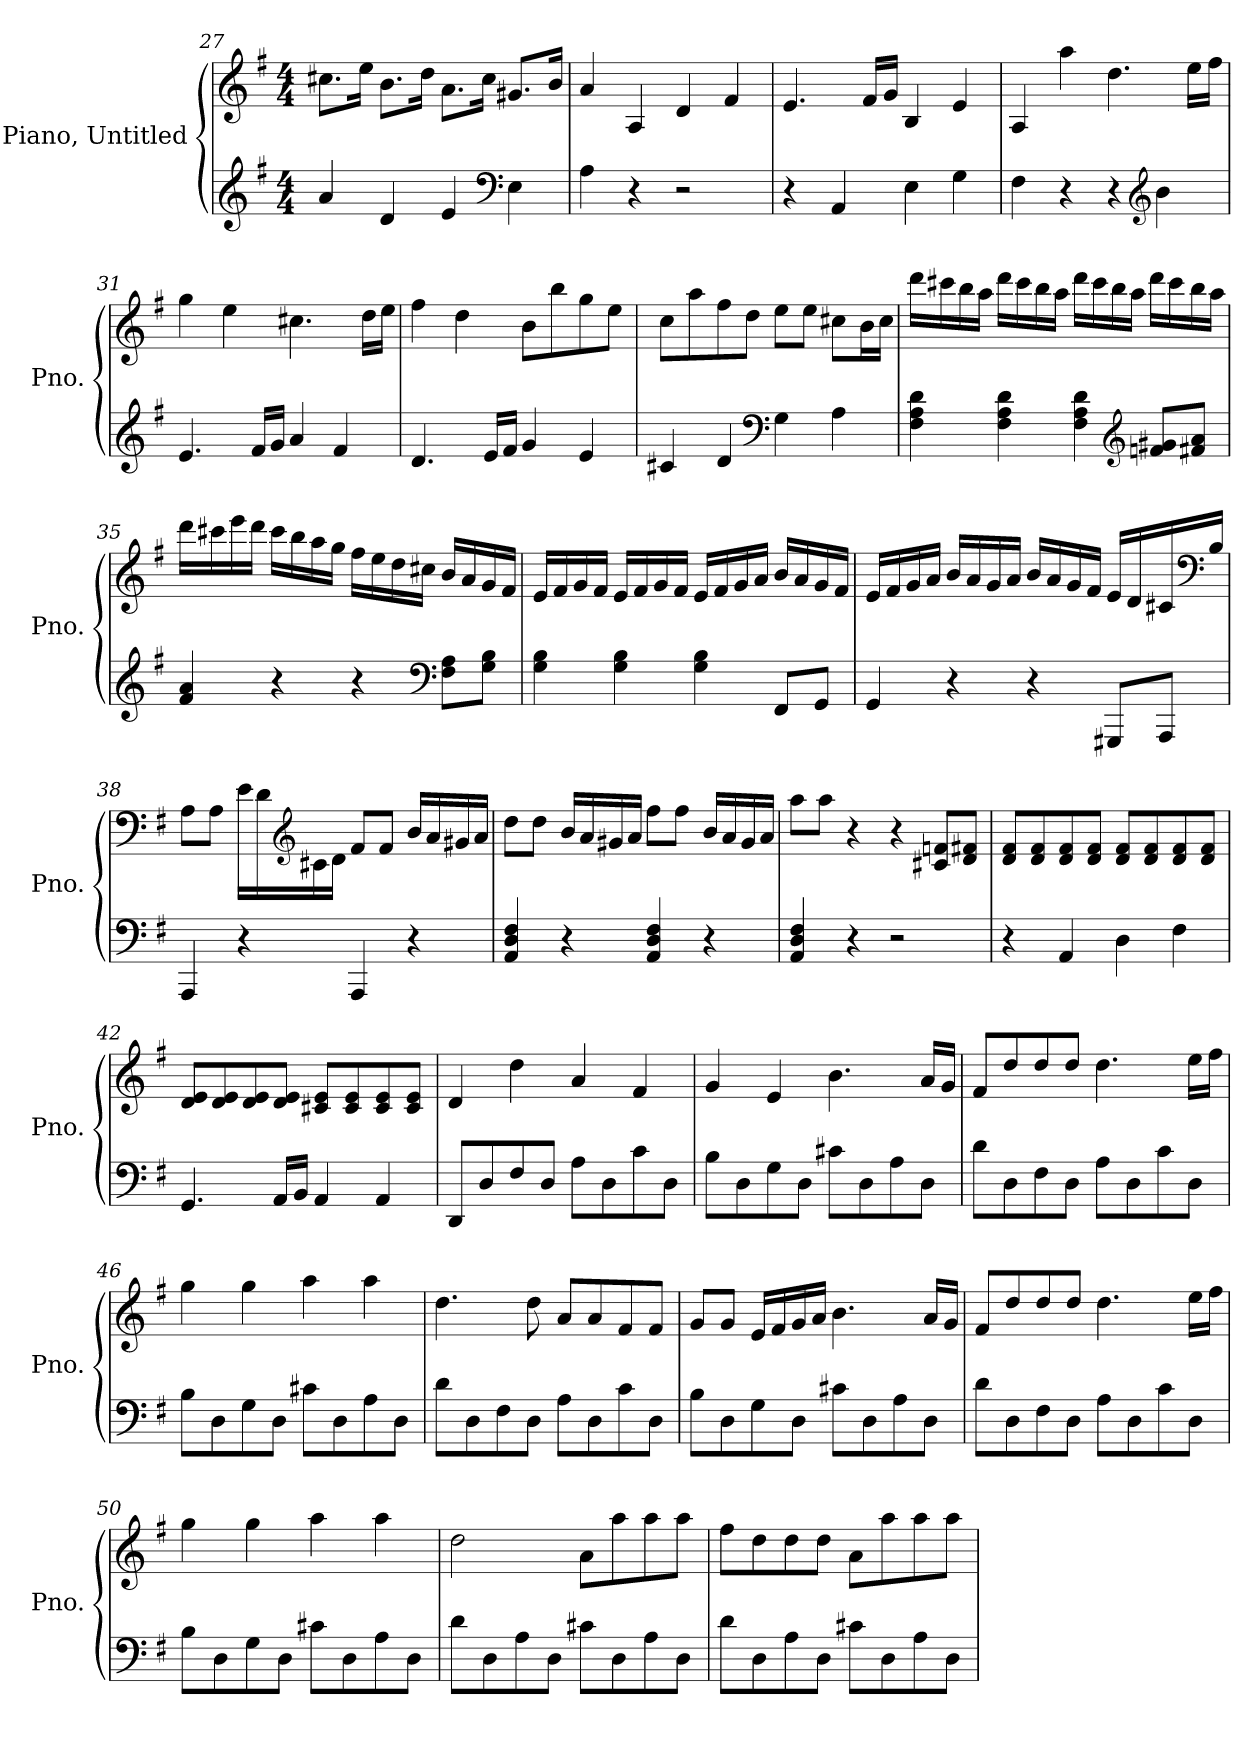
**kern	**kern
*part2	*part1
*staff2	*staff1
*I"Piano, Untitled	*I"Piano, Untitled
*I'Pno.	*I'Pno.
*clefG2	*clefG2
*k[f#]	*k[f#]
*M4/4	*M4/4
=27	=27
4a/	8.cc#X\L
.	16ee\Jk
4d/	8.b\L
.	16dd\Jk
4e/	8.a\L
.	16cc#\Jk
*clefF4	*
4E\	8.g#X/L
.	16b/Jk
!!LO:LB:g=z
=28	=28
4A\	4a/
4r	4A/
2r	4d/
.	4f#/
=29	=29
4r	4.e/
4AA/	.
.	16f#/LL
.	16g/JJ
4E\	4B/
4G\	4e/
=30	=30
4F#\	4A/
4r	4aa\
4r	4.dd\
*clefG2	*
4b\	.
.	16ee\LL
.	16ff#\JJ
=31	=31
4.e/	4gg\
.	4ee\
16f#/LL	.
16g/JJ	.
4a/	4.cc#X\
4f#/	.
.	16dd\LL
.	16ee\JJ
=32	=32
4.d/	4ff#\
.	4dd\
16e/LL	.
16f#/JJ	.
4g/	8b\L
.	8bb\
4e/	8gg\
.	8ee\J
!!LO:LB:g=z
=33	=33
4c#X/	8cc\L
.	8aa\
4d/	8ff#\
.	8dd\J
*clefF4	*
4G\	8ee\L
.	8ee\J
4A\	8cc#X\L
.	16b\L
.	16cc#\JJ
=34	=34
4F#\ 4A\ 4d\	16ddd\LL
.	16ccc#X\
.	16bb\
.	16aa\JJ
4F#\ 4A\ 4d\	16ddd\LL
.	16ccc#\
.	16bb\
.	16aa\JJ
4F#\ 4A\ 4d\	16ddd\LL
.	16ccc#\
.	16bb\
.	16aa\JJ
*clefG2	*
8fn/ 8g#X/L	16ddd\LL
.	16ccc#\
8f#X/ 8a/J	16bb\
.	16aa\JJ
!!LO:LB:g=z
=35	=35
4f#/ 4a/	16ddd\LL
.	16ccc#X\
.	16eee\
.	16ddd\JJ
4r	16ccc#\LL
.	16bb\
.	16aa\
.	16gg\JJ
4r	16ff#\LL
.	16ee\
.	16dd\
.	16cc#X\JJ
*clefF4	*
8F#\ 8A\L	16b/LL
.	16a/
8G\ 8B\J	16g/
.	16f#/JJ
=36	=36
4G\ 4B\	16e/LL
.	16f#/
.	16g/
.	16f#/JJ
4G\ 4B\	16e/LL
.	16f#/
.	16g/
.	16f#/JJ
4G\ 4B\	16e/LL
.	16f#/
.	16g/
.	16a/JJ
8FF#/L	16b/LL
.	16a/
8GG/J	16g/
.	16f#/JJ
!!LO:LB:g=z
=37	=37
4GG/	16e/LL
.	16f#/
.	16g/
.	16a/JJ
4r	16b/LL
.	16a/
.	16g/
.	16a/JJ
4r	16b/LL
.	16a/
.	16g/
.	16f#/JJ
8GGG#X/L	16e/LL
.	16d/
8AAA/J	16c#X/
*	*clefF4
.	16B/JJ
=38	=38
4AAA/	8A\L
.	8A\J
4r	16e\LL
.	16d\
*	*clefG2
.	16c#X\
.	16d\JJ
4AAA/	8f#/L
.	8f#/J
4r	16b/LL
.	16a/
.	16g#X/
.	16a/JJ
!!LO:PB:g=z
=39	=39
4AA/ 4D/ 4F#/	8dd\L
.	8dd\J
4r	16b/LL
.	16a/
.	16g#X/
.	16a/JJ
4AA/ 4D/ 4F#/	8ff#\L
.	8ff#\J
4r	16b/LL
.	16a/
.	16g#/
.	16a/JJ
=40	=40
4AA/ 4D/ 4F#/	8aa\L
.	8aa\J
4r	4r
2r	4r
.	8c#X/ 8fn/L
.	8d/ 8f#X/J
=41	=41
4r	8d/ 8f#/L
.	8d/ 8f#/
4AA/	8d/ 8f#/
.	8d/ 8f#/J
4D\	8d/ 8f#/L
.	8d/ 8f#/
4F#\	8d/ 8f#/
.	8d/ 8f#/J
=42	=42
4.GG/	8d/ 8e/L
.	8d/ 8e/
.	8d/ 8e/
16AA/LL	8d/ 8e/J
16BB/JJ	.
4AA/	8c#X/ 8e/L
.	8c#/ 8e/
4AA/	8c#/ 8e/
.	8c#/ 8e/J
!!LO:LB:g=z
=43	=43
8DD/L	4d/
8D/	.
8F#/	4dd\
8D/J	.
8A\L	4a/
8D\	.
8c\	4f#/
8D\J	.
=44	=44
8B\L	4g/
8D\	.
8G\	4e/
8D\J	.
8c#X\L	4.b\
8D\	.
8A\	.
8D\J	16a/LL
.	16g/JJ
=45	=45
8d\L	8f#/L
8D\	8dd/
8F#\	8dd/
8D\J	8dd/J
8A\L	4.dd\
8D\	.
8c\	.
8D\J	16ee\LL
.	16ff#\JJ
=46	=46
8B\L	4gg\
8D\	.
8G\	4gg\
8D\J	.
8c#X\L	4aa\
8D\	.
8A\	4aa\
8D\J	.
!!LO:LB:g=z
=47	=47
8d\L	4.dd\
8D\	.
8F#\	.
8D\J	8dd\
8A\L	8a/L
8D\	8a/
8c\	8f#/
8D\J	8f#/J
=48	=48
8B\L	8g/L
8D\	8g/J
8G\	16e/LL
.	16f#/
8D\J	16g/
.	16a/JJ
8c#X\L	4.b\
8D\	.
8A\	.
8D\J	16a/LL
.	16g/JJ
=49	=49
8d\L	8f#/L
8D\	8dd/
8F#\	8dd/
8D\J	8dd/J
8A\L	4.dd\
8D\	.
8c\	.
8D\J	16ee\LL
.	16ff#\JJ
=50	=50
8B\L	4gg\
8D\	.
8G\	4gg\
8D\J	.
8c#X\L	4aa\
8D\	.
8A\	4aa\
8D\J	.
!!LO:LB:g=z
=51	=51
8d\L	2dd\
8D\	.
8A\	.
8D\J	.
8c#X\L	8a\L
8D\	8aa\
8A\	8aa\
8D\J	8aa\J
=52	=52
8d\L	8ff#\L
8D\	8dd\
8A\	8dd\
8D\J	8dd\J
8c#X\L	8a\L
8D\	8aa\
8A\	8aa\
8D\J	8aa\J
=	=
*-	*-
